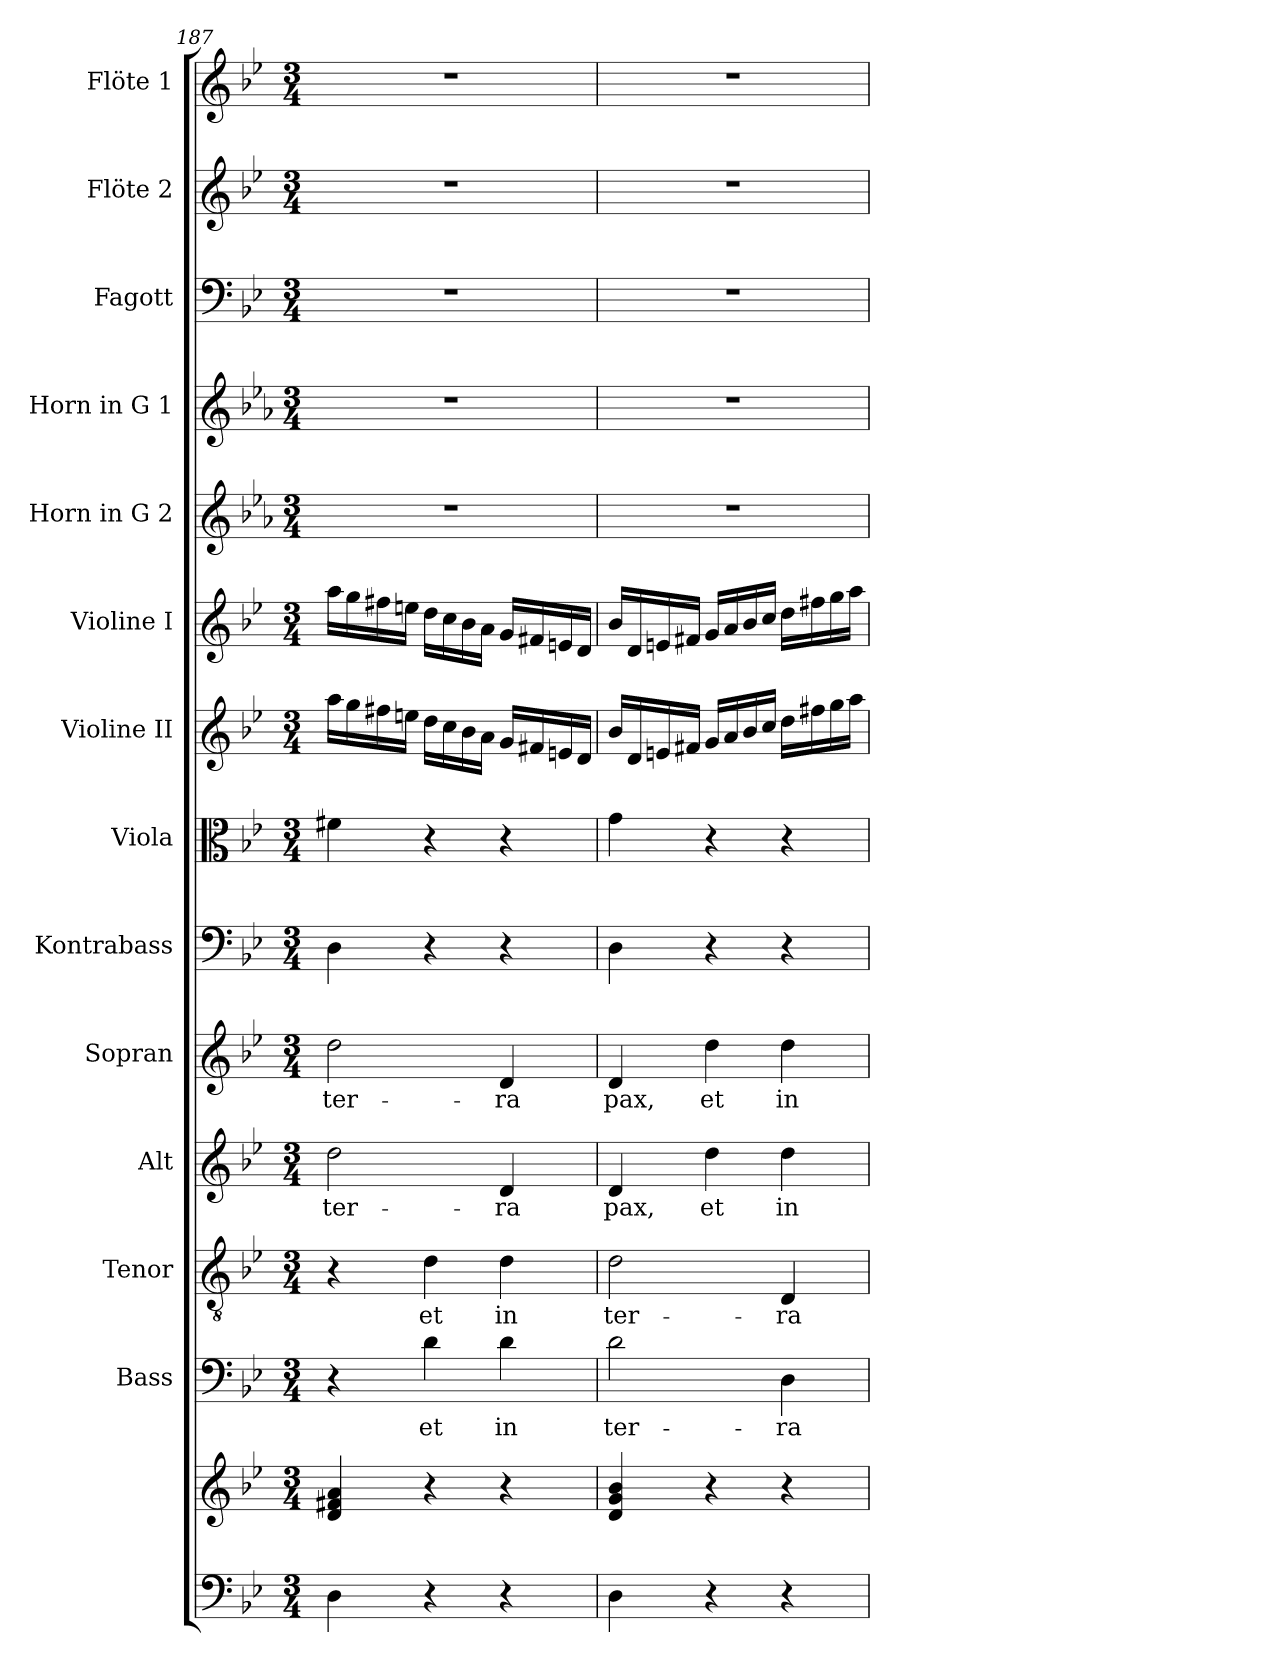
**kern	**kern	**kern	**text	**kern	**text	**kern	**text	**kern	**text	**kern	**kern	**kern	**kern	**kern	**kern	**kern	**kern	**kern
*part14	*part14	*part13	*part13	*part12	*part12	*part11	*part11	*part10	*part10	*part9	*part8	*part7	*part6	*part5	*part4	*part3	*part2	*part1
*staff15	*staff14	*staff13	*staff13	*staff12	*staff12	*staff11	*staff11	*staff10	*staff10	*staff9	*staff8	*staff7	*staff6	*staff5	*staff4	*staff3	*staff2	*staff1
*	*	*I"Bass	*	*I"Tenor	*	*I"Alt	*	*I"Sopran	*	*I"Kontrabass	*I"Viola	*I"Violine II	*I"Violine I	*I"Horn in G 2	*I"Horn in G 1	*I"Fagott	*I"Flöte 2	*I"Flöte 1
*	*	*I'B.	*	*I'T.	*	*I'A.	*	*I'S.	*	*I'Kb.	*I'Vla.	*I'Vl. II	*I'Vl. I	*	*	*I'Fg.	*I'Fl. 2	*I'Fl. 1
*clefF4	*clefG2	*clefF4	*	*clefGv2	*	*clefG2	*	*clefG2	*	*clefF4	*clefC3	*clefG2	*clefG2	*clefG2	*clefG2	*clefF4	*clefG2	*clefG2
*	*	*	*	*	*	*	*	*	*	*ITrd7c12	*	*	*	*ITrd3c5	*ITrd3c5	*	*	*
*k[b-e-]	*k[b-e-]	*k[b-e-]	*	*k[b-e-]	*	*k[b-e-]	*	*k[b-e-]	*	*k[b-e-]	*k[b-e-]	*k[b-e-]	*k[b-e-]	*k[b-e-]	*k[b-e-]	*k[b-e-]	*k[b-e-]	*k[b-e-]
*B-:	*B-:	*B-:	*	*B-:	*	*B-:	*	*B-:	*	*B-:	*B-:	*B-:	*B-:	*B-:	*B-:	*B-:	*B-:	*B-:
*M3/4	*M3/4	*M3/4	*	*M3/4	*	*M3/4	*	*M3/4	*	*M3/4	*M3/4	*M3/4	*M3/4	*M3/4	*M3/4	*M3/4	*M3/4	*M3/4
=187	=187	=187	=187	=187	=187	=187	=187	=187	=187	=187	=187	=187	=187	=187	=187	=187	=187	=187
!	!	!	!	!	!	!	!LO:LY:b	!	!LO:LY:b	!	!	!	!	!	!	!	!	!
4D\	4d/ 4f#X/ 4a/	4r	.	4r	.	2dd\	ter-	2dd\	ter-	4DD\	4f#X\	16aa\LL	16aa\LL	2.r	2.r	2.r	2.r	2.r
.	.	.	.	.	.	.	.	.	.	.	.	16gg\	16gg\	.	.	.	.	.
.	.	.	.	.	.	.	.	.	.	.	.	16ff#X\	16ff#X\	.	.	.	.	.
.	.	.	.	.	.	.	.	.	.	.	.	16een\JJ	16een\JJ	.	.	.	.	.
!	!	!	!LO:LY:b	!	!LO:LY:b	!	!	!	!	!	!	!	!	!	!	!	!	!
4r	4r	4d\	et	4d\	et	.	.	.	.	4r	4r	16dd\LL	16dd\LL	.	.	.	.	.
.	.	.	.	.	.	.	.	.	.	.	.	16cc\	16cc\	.	.	.	.	.
.	.	.	.	.	.	.	.	.	.	.	.	16b-\	16b-\	.	.	.	.	.
.	.	.	.	.	.	.	.	.	.	.	.	16a\JJ	16a\JJ	.	.	.	.	.
!	!	!	!LO:LY:b	!	!LO:LY:b	!	!LO:LY:b	!	!LO:LY:b	!	!	!	!	!	!	!	!	!
4r	4r	4d\	in	4d\	in	4d/	-ra	4d/	-ra	4r	4r	16g/LL	16g/LL	.	.	.	.	.
.	.	.	.	.	.	.	.	.	.	.	.	16f#X/	16f#X/	.	.	.	.	.
.	.	.	.	.	.	.	.	.	.	.	.	16en/	16en/	.	.	.	.	.
.	.	.	.	.	.	.	.	.	.	.	.	16d/JJ	16d/JJ	.	.	.	.	.
=188	=188	=188	=188	=188	=188	=188	=188	=188	=188	=188	=188	=188	=188	=188	=188	=188	=188	=188
!	!	!	!LO:LY:b	!	!LO:LY:b	!	!LO:LY:b	!	!LO:LY:b	!	!	!	!	!	!	!	!	!
4D\	4d/ 4g/ 4b-/	2d\	ter-	2d\	ter-	4d/	pax,	4d/	pax,	4DD\	4g\	16b-/LL	16b-/LL	2.r	2.r	2.r	2.r	2.r
.	.	.	.	.	.	.	.	.	.	.	.	16d/	16d/	.	.	.	.	.
.	.	.	.	.	.	.	.	.	.	.	.	16en/	16en/	.	.	.	.	.
.	.	.	.	.	.	.	.	.	.	.	.	16f#X/JJ	16f#X/JJ	.	.	.	.	.
!	!	!	!	!	!	!	!LO:LY:b	!	!LO:LY:b	!	!	!	!	!	!	!	!	!
4r	4r	.	.	.	.	4dd\	et	4dd\	et	4r	4r	16g/LL	16g/LL	.	.	.	.	.
.	.	.	.	.	.	.	.	.	.	.	.	16a/	16a/	.	.	.	.	.
.	.	.	.	.	.	.	.	.	.	.	.	16b-/	16b-/	.	.	.	.	.
.	.	.	.	.	.	.	.	.	.	.	.	16cc/JJ	16cc/JJ	.	.	.	.	.
!	!	!	!LO:LY:b	!	!LO:LY:b	!	!LO:LY:b	!	!LO:LY:b	!	!	!	!	!	!	!	!	!
4r	4r	4D\	-ra	4D/	-ra	4dd\	in	4dd\	in	4r	4r	16dd\LL	16dd\LL	.	.	.	.	.
.	.	.	.	.	.	.	.	.	.	.	.	16ff#X\	16ff#X\	.	.	.	.	.
.	.	.	.	.	.	.	.	.	.	.	.	16gg\	16gg\	.	.	.	.	.
.	.	.	.	.	.	.	.	.	.	.	.	16aa\JJ	16aa\JJ	.	.	.	.	.
=	=	=	=	=	=	=	=	=	=	=	=	=	=	=	=	=	=	=
*-	*-	*-	*-	*-	*-	*-	*-	*-	*-	*-	*-	*-	*-	*-	*-	*-	*-	*-
